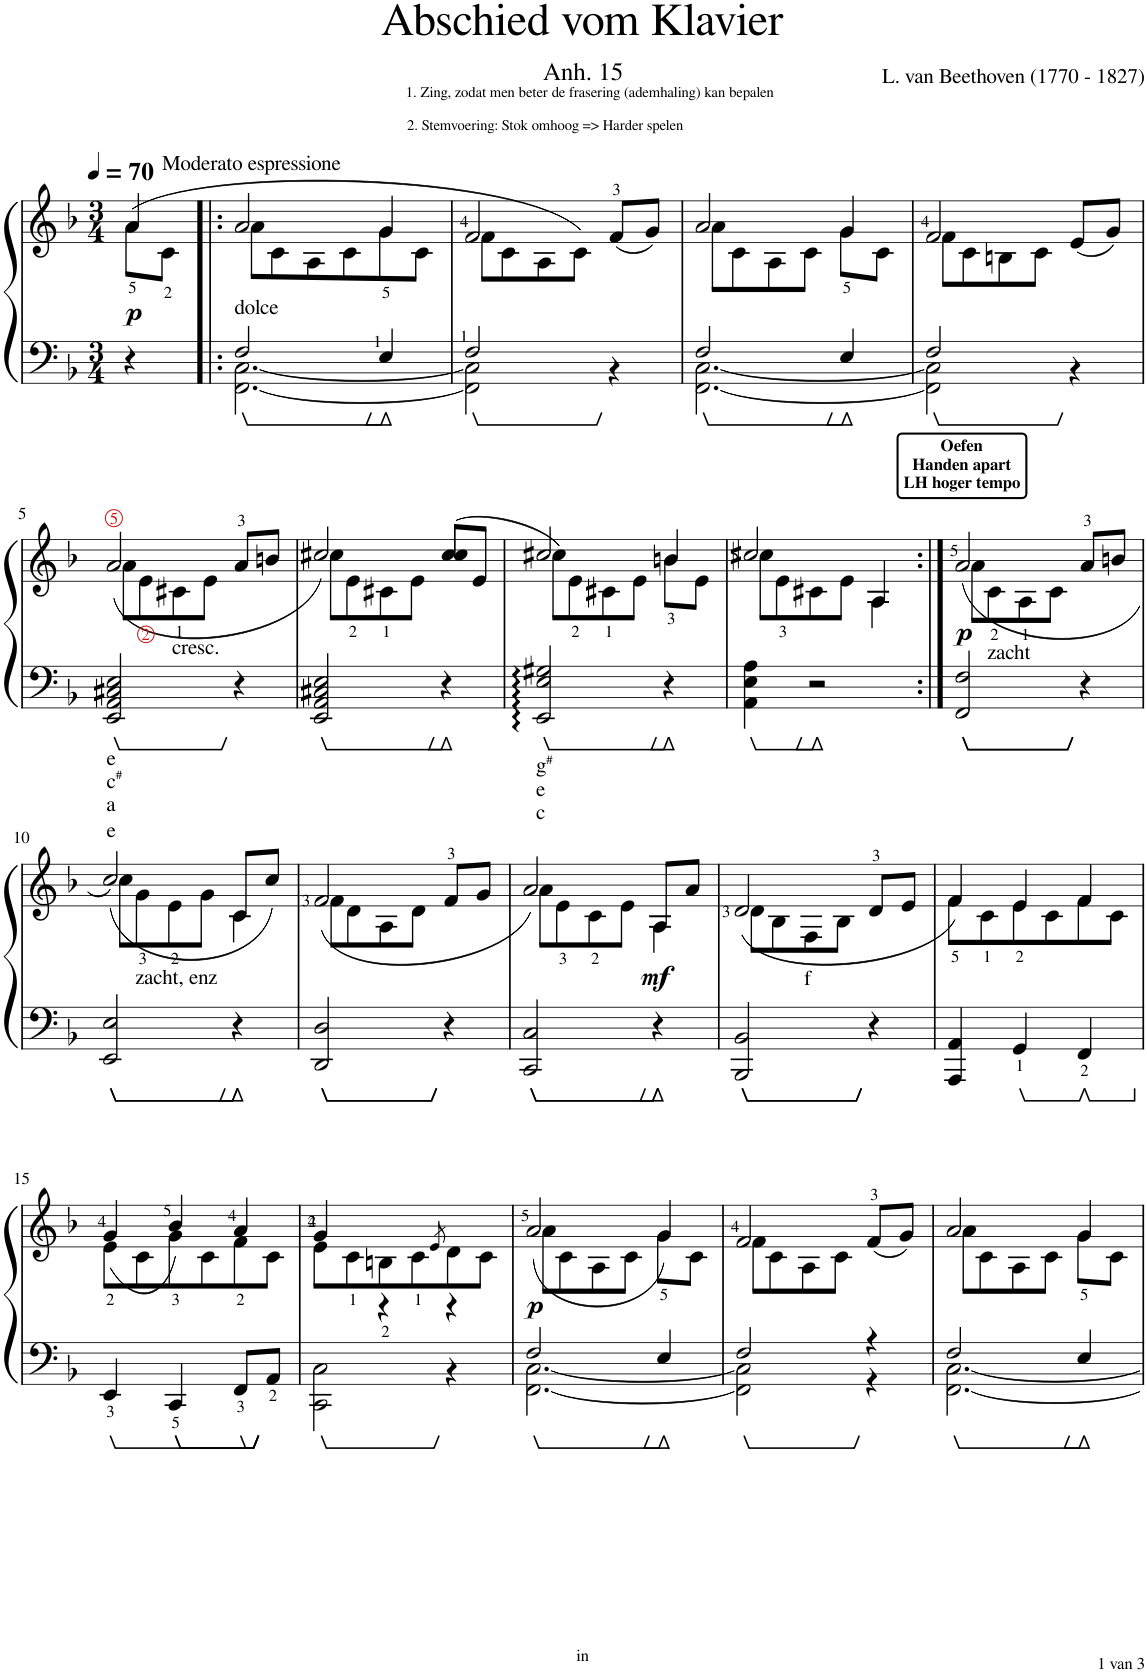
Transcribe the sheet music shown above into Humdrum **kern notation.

**kern	**kern	**dynam
*part1	*part1	*part1
*staff2	*staff1	*staff1/2
*I"Piano	*	*
*I'Pno.	*	*
*clefF4	*clefG2	*
*k[b-]	*k[b-]	*
*M3/4	*M3/4	*
*MM70	*MM70	*
=	=	=
*	*^	*
!	!LO:TX:a:t=Moderato espressione	!	!
!	!	!	!LO:DY:a=2
4r	(8a\L	4a/	p
.	8c\J	.	.
=1!|:	=1!|:	=1!|:	=1!|:
*^	*	*	*
!LO:TX:a:t=dolce	!	!	!	!
2F/	[2.FF\ [2.C\	8a\L	2a/	.
.	.	8c\	.	.
.	.	8A\	.	.
.	.	8c\	.	.
4E/	.	8g\	4g/	.
.	.	8c\J	.	.
=2	=2	=2	=2	=2
!	!	!LO:TX:a:t=1. Zing, zodat men beter de frasering (ademhaling) kan bepalen	!	!
!	!	!LO:TX:a:t=2. Stemvoering&colon; Stok omhoog => Harder spelen	!	!
2F/	2FF\] 2C\]	8f\L	2f/	.
.	.	8c\	.	.
.	.	8A\	.	.
.	.	8c\J)	.	.
4ryy	4r	(8f/L	4ryy	.
.	.	8g/J)	.	.
=3	=3	=3	=3	=3
2F/	[2.FF\ [2.C\	8a\L	2a/	.
.	.	8c\	.	.
.	.	8A\	.	.
.	.	8c\J	.	.
4E/	.	8g\L	4g/	.
.	.	8c\J	.	.
=4	=4	=4	=4	=4
2F/	2FF\] 2C\]	8f\L	2f/	.
.	.	8c\	.	.
.	.	8Bn\	.	.
.	.	8c\J	.	.
4ryy	4r	(8e/L	4ryy	.
.	.	8g/J)	.	.
*v	*v	*	*	*
!!LO:LB:g=z	!!
=5	=5	=5	=5
!LO:TX:b:t=e	!	!	!
!LO:TX:b:t=c	!	!	!
!LO:TX:b:t=#	!	!	!
!LO:TX:b:t=a	!	!	!
!LO:TX:b:t=e	!	!	!
2EE/ 2AA/ 2C#X/ 2E/	8a\L	(2a/	.
.	8e\	.	.
!	!LO:TX:b:t=cresc.	!	!
.	8c#X\	.	.
.	8e\J	.	.
4r	8a/L	4ryy	.
.	8bn/J	.	.
=6	=6	=6	=6
2EE/ 2AA/ 2C#X/ 2E/	8cc\L	2cc#X/)	.
.	8e\	.	.
.	8c#X\	.	.
.	8e\J	.	.
4r	(8cc#/L	4cc#/	.
.	8e/J	.	.
=7	=7	=7	=7
!LO:TX:b:t=g	!	!	!
!LO:TX:b:t=#	!	!	!
!LO:TX:b:t=e	!	!	!
!LO:TX:b:t=c	!	!	!
2EE/ 2E/ 2G#X/	8cc\L)	2cc#X/	.
.	8e\	.	.
.	8c#X\	.	.
.	8e\J	.	.
4r	8bn\L	4b/	.
.	8e\J	.	.
=8	=8	=8	=8
4AA\ 4E\ 4A\	8cc#X\L	2cc#/	.
.	8e\	.	.
2r	8c#X\	.	.
.	8e\J	.	.
.	4A\	4A/	.
=9:|!	=9:|!	=9:|!	=9:|!
!	!LO:TX:a:B:t=Oefen	!	!
!	!LO:TX:a:t=Handen apart	!	!
!	!LO:TX:a:t=LH hoger tempo	!	!
!	!	!	!LO:DY:b
2FF/ 2F/	8a\L	(2a/	p
!	!LO:TX:b:t=zacht	!	!
.	8c\	.	.
.	8A\	.	.
.	8c\J	.	.
4r	8a/L	4ryy	.
.	8bn/J	.	.
!!LO:LB:g=z	!!
=10	=10	=10	=10
2EE/ 2E/	8cc\L	2cc/)	.
!	!LO:TX:b:t=zacht, enz	!	!
.	8g\	.	.
.	8e\	.	.
.	8g\J	.	.
4r	8c/L	4c\	.
.	(8cc/J	.	.
=11	=11	=11	=11
2DD/ 2D/	8f\L	(2f/	.
.	8d\	.	.
.	8A\	.	.
.	8d\J	.	.
4r	8f/L	4ryy	.
.	8g/J	.	.
=12	=12	=12	=12
2CC/ 2C/	8a\L	2a/)	.
.	8e\	.	.
.	8c\	.	.
.	8e\J	.	.
!	!	!	!LO:DY:a=2
4r	8A/L	4A\	mf
.	8a/J	.	.
=13	=13	=13	=13
2BBB-/ 2BB-/	8d\L	(2d/	.
.	8B-\	.	.
!	!LO:TX:b:t=f	!	!
.	8F\	.	.
.	8B-\J	.	.
4r	8d/L	4ryy	.
.	8e/J	.	.
=14	=14	=14	=14
4AAA/ 4AA/	8f\L	4f/)	.
.	8c\	.	.
4GG/	8e\	4e/	.
.	8c\	.	.
4FF/	8f\	4f/	.
.	8c\J	.	.
!!LO:LB:g=z	!!
=15	=15	=15	=15
4EE/	8e\L	(4g/	.
.	8c\	.	.
4CC/	8g\	4b-/)	.
.	8c\	.	.
8FF/L	8f\	4a/	.
8AA/J	8c\J	.	.
=16	=16	=16	=16
*^	*	*	*
2.ryy	2CC\ 2C\	8e\L	4g/	.
.	.	8c\	.	.
.	.	8Bn\	4r	.
.	.	8c\	.	.
.	.	8qe/	.	.
.	4r	8d\	4r	.
.	.	8c\J	.	.
=17	=17	=17	=17	=17
!	!	!	!	!LO:DY:b
2F/	[2.FF\ [2.C\	8a\L	(2a/	p
.	.	8c\	.	.
.	.	8A\	.	.
.	.	8c\J	.	.
4E/	.	8g\L	4g/)	.
.	.	8c\J	.	.
=18	=18	=18	=18	=18
2F/	2FF\] 2C\]	8f\L	2f/	.
.	.	8c\	.	.
.	.	8A\	.	.
.	.	8c\J	.	.
4r	4r	(8f/L	4ryy	.
.	.	8g/J)	.	.
=19	=19	=19	=19	=19
2F/	[2.FF\ [2.C\	8a\L	2a/	.
.	.	8c\	.	.
.	.	8A\	.	.
.	.	8c\J	.	.
4E/	.	8g\L	4g/	.
.	.	8c\J	.	.
*v	*v	*	*	*
*	*v	*v	*
=	=	=
*-	*-	*-
